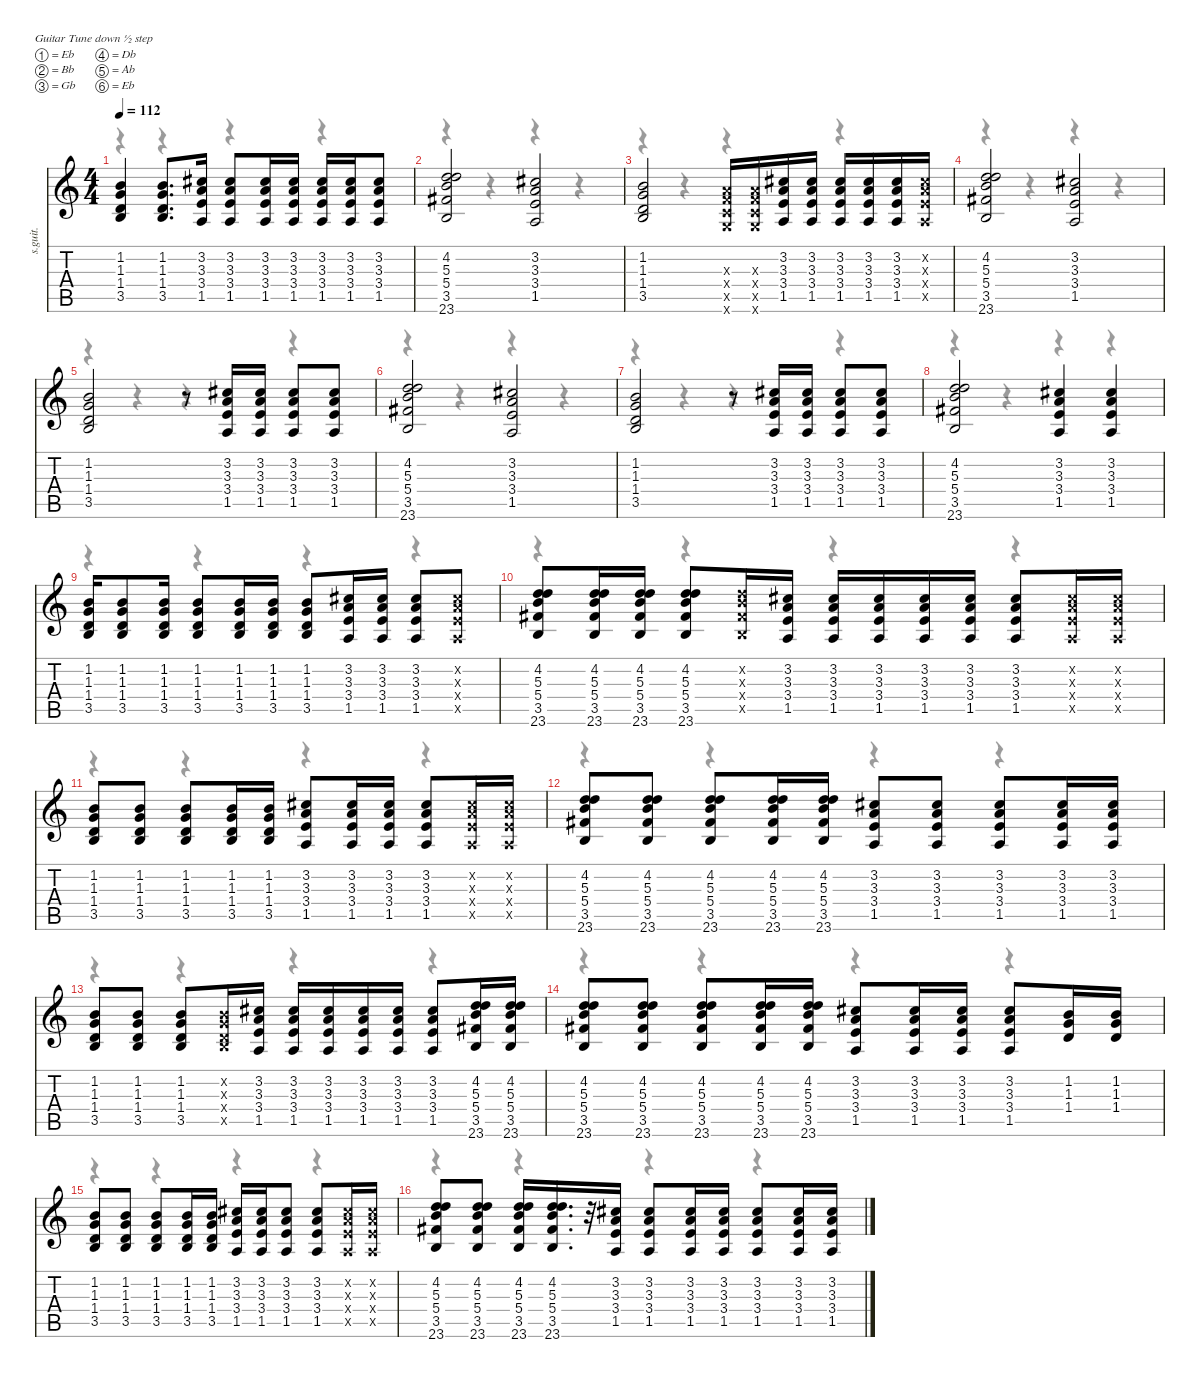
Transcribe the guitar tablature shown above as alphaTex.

\defaultSystemsLayout 4
\hideDynamics
\bracketExtendMode nobrackets
\otherSystemsTrackNameOrientation horizontal
\track ("Acoustic - Dave Mason" "s.guit.") {instrument acousticguitarsteel}
\staff {score tabs}
\tuning (Eb4 Bb3 Gb3 Db3 Ab2 Eb2)
\voice
\ts (4 4)
\tempo 112
\clef g2
\ks c
(1.2 1.3 1.4 3.5).4{dy f beam Up} (1.2 1.3 1.4 3.5).8{d beam Up} (3.2{acc #} 3.3 3.4 1.5).16{beam Up} (3.2{acc #} 3.3 3.4 1.5).8{beam Up} (3.2{acc #} 3.3 3.4 1.5).16{beam Up} (3.2{acc #} 3.3 3.4 1.5).16{beam Up} (3.2{acc #} 3.3 3.4 1.5).16{beam Up} (3.2{acc #} 3.3 3.4 1.5).16{beam Up} (3.2{acc #} 3.3 3.4 1.5).8{beam Up} |
(23.6 4.2 5.3 5.4{acc #} 3.5).2{beam Up} (3.2{acc #} 3.3 3.4 1.5).2{beam Up} |
(1.2 1.3 1.4 3.5).2{beam Up} (3.3{x} 4.4{x} 4.5{x} 4.6{x}).16{beam Up} (3.3{x} 4.4{x} 4.5{x} 4.6{x}).16{beam Up} (3.2{acc #} 3.3 3.4 1.5).16{beam Up} (3.2{acc #} 3.3 3.4 1.5).16{beam Up} (3.2{acc #} 3.3 3.4 1.5).16{beam Up} (3.2{acc #} 3.3 3.4 1.5).16{beam Up} (3.2{acc #} 3.3 3.4 1.5).16{beam Up} (3.2{x acc #} 3.3{x} 3.4{x} 1.5{x}).16{beam Up} |
(23.6 4.2 5.3 5.4{acc #} 3.5).2{beam Up} (3.2{acc #} 3.3 3.4 1.5).2{beam Up} |
(1.2 1.3 1.4 3.5).2{beam Up} r.8{beam Up} (3.2{acc #} 3.3 3.4 1.5).16{beam Up} (3.2{acc #} 3.3 3.4 1.5).16{beam Up} (3.2{acc #} 3.3 3.4 1.5).8{beam Up} (3.2{acc #} 3.3 3.4 1.5).8{beam Up} |
(23.6 4.2 5.3 5.4{acc #} 3.5).2{beam Up} (3.2{acc #} 3.3 3.4 1.5).2{beam Up} |
(1.2 1.3 1.4 3.5).2{beam Up} r.8{beam Up} (3.2{acc #} 3.3 3.4 1.5).16{beam Up} (3.2{acc #} 3.3 3.4 1.5).16{beam Up} (3.2{acc #} 3.3 3.4 1.5).8{beam Up} (3.2{acc #} 3.3 3.4 1.5).8{beam Up} |
(23.6 4.2 5.3 5.4{acc #} 3.5).2{beam Up} (3.2{acc #} 3.3 3.4 1.5).4{beam Up} (3.2{acc #} 3.3 3.4 1.5).4{beam Up} |
(1.2 1.3 1.4 3.5).16{beam Up} (1.2 1.3 1.4 3.5).8{beam Up} (1.2 1.3 1.4 3.5).16{beam Up} (1.2 1.3 1.4 3.5).8{beam Up} (1.2 1.3 1.4 3.5).16{beam Up} (1.2 1.3 1.4 3.5).16{beam Up} (1.2 1.3 1.4 3.5).8{beam Up} (3.2{acc #} 3.3 3.4 1.5).16{beam Up} (3.2{acc #} 3.3 3.4 1.5).16{beam Up} (3.2{acc #} 3.3 3.4 1.5).8{beam Up} (3.2{x acc #} 3.3{x} 3.4{x} 1.5{x}).8{beam Up} |
(23.6 4.2 5.3 5.4{acc #} 3.5).8{beam Up} (23.6 4.2 5.3 5.4{acc #} 3.5).16{beam Up} (23.6 4.2 5.3 5.4{acc #} 3.5).16{beam Up} (23.6 4.2 5.3 5.4{acc #} 3.5).8{beam Up} (4.2{x} 5.3{x} 5.4{x acc #} 3.5{x}).16{beam Up} (3.2{acc #} 3.3 3.4 1.5).16{beam Up} (3.2{acc #} 3.3 3.4 1.5).16{beam Up} (3.2{acc #} 3.3 3.4 1.5).16{beam Up} (3.2{acc #} 3.3 3.4 1.5).16{beam Up} (3.2{acc #} 3.3 3.4 1.5).16{beam Up} (3.2{acc #} 3.3 3.4 1.5).8{beam Up} (3.2{x acc #} 3.3{x} 3.4{x} 1.5{x}).16{beam Up} (3.2{x acc #} 3.3{x} 3.4{x} 1.5{x}).16{beam Up} |
(1.2 1.3 1.4 3.5).8{beam Up} (1.2 1.3 1.4 3.5).8{beam Up} (1.2 1.3 1.4 3.5).8{beam Up} (1.2 1.3 1.4 3.5).16{beam Up} (1.2 1.3 1.4 3.5).16{beam Up} (3.2{acc #} 3.3 3.4 1.5).8{beam Up} (3.2{acc #} 3.3 3.4 1.5).16{beam Up} (3.2{acc #} 3.3 3.4 1.5).16{beam Up} (3.2{acc #} 3.3 3.4 1.5).8{beam Up} (3.2{x acc #} 3.3{x} 3.4{x} 1.5{x}).16{beam Up} (3.2{x acc #} 3.3{x} 3.4{x} 1.5{x}).16{beam Up} |
(23.6 4.2 5.3 5.4{acc #} 3.5).8{beam Up} (23.6 4.2 5.3 5.4{acc #} 3.5).8{beam Up} (23.6 4.2 5.3 5.4{acc #} 3.5).8{beam Up} (23.6 4.2 5.3 5.4{acc #} 3.5).16{beam Up} (23.6 4.2 5.3 5.4{acc #} 3.5).16{beam Up} (3.2{acc #} 3.3 3.4 1.5).8{beam Up} (3.2{acc #} 3.3 3.4 1.5).8{beam Up} (3.2{acc #} 3.3 3.4 1.5).8{beam Up} (3.2{acc #} 3.3 3.4 1.5).16{beam Up} (3.2{acc #} 3.3 3.4 1.5).16{beam Up} |
(1.2 1.3 1.4 3.5).8{beam Up} (1.2 1.3 1.4 3.5).8{beam Up} (1.2 1.3 1.4 3.5).8{beam Up} (1.2{x} 1.3{x} 1.4{x} 3.5{x}).16{beam Up} (3.2{acc #} 3.3 3.4 1.5).16{beam Up} (3.2{acc #} 3.3 3.4 1.5).16{beam Up} (3.2{acc #} 3.3 3.4 1.5).16{beam Up} (3.2{acc #} 3.3 3.4 1.5).16{beam Up} (3.2{acc #} 3.3 3.4 1.5).16{beam Up} (3.2{acc #} 3.3 3.4 1.5).8{beam Up} (23.6 4.2 5.3 5.4{acc #} 3.5).16{beam Up} (23.6 4.2 5.3 5.4{acc #} 3.5).16{beam Up} |
(23.6 4.2 5.3 5.4{acc #} 3.5).8{beam Up} (23.6 4.2 5.3 5.4{acc #} 3.5).8{beam Up} (23.6 4.2 5.3 5.4{acc #} 3.5).8{beam Up} (23.6 4.2 5.3 5.4{acc #} 3.5).16{beam Up} (23.6 4.2 5.3 5.4{acc #} 3.5).16{beam Up} (3.2{acc #} 3.3 3.4 1.5).8{beam Up} (3.2{acc #} 3.3 3.4 1.5).16{beam Up} (3.2{acc #} 3.3 3.4 1.5).16{beam Up} (3.2{acc #} 3.3 3.4 1.5).8{beam Up} (1.2 1.3 1.4).16{beam Up} (1.2 1.3 1.4).16{beam Up} |
(1.2 1.3 1.4 3.5).8{beam Up} (1.2 1.3 1.4 3.5).8{beam Up} (1.2 1.3 1.4 3.5).8{beam Up} (1.2 1.3 1.4 3.5).16{beam Up} (1.2 1.3 1.4 3.5).16{beam Up} (3.2{acc #} 3.3 3.4 1.5).16{beam Up} (3.2{acc #} 3.3 3.4 1.5).16{beam Up} (3.2{acc #} 3.3 3.4 1.5).8{beam Up} (3.2{acc #} 3.3 3.4 1.5).8{beam Up} (3.2{x acc #} 3.3{x} 3.4{x} 1.5{x}).16{beam Up} (3.2{x acc #} 3.3{x} 3.4{x} 1.5{x}).16{beam Up} |
(23.6 4.2 5.3 5.4{acc #} 3.5).8{beam Up} (23.6 4.2 5.3 5.4{acc #} 3.5).8{beam Up} (23.6 4.2 5.3 5.4{acc #} 3.5).16{beam Up} (23.6 4.2 5.3 5.4{acc #} 3.5).16{d beam Up} r.32{beam Up} (3.2{acc #} 3.3 3.4 1.5).16{beam Up} (3.2{acc #} 3.3 3.4 1.5).8{beam Up} (3.2{acc #} 3.3 3.4 1.5).16{beam Up} (3.2{acc #} 3.3 3.4 1.5).16{beam Up} (3.2{acc #} 3.3 3.4 1.5).8{beam Up} (3.2{acc #} 3.3 3.4 1.5).16{beam Up} (3.2{acc #} 3.3 3.4 1.5).16{beam Up}
\voice
\clef g2
\ottava regular
\simile none
\ks c
r.4{dy mf beam Down} r.4{beam Down} r.4{beam Down} r.4{beam Down} |
r.4{beam Down} r.4{beam Down} r.4{beam Down} r.4{beam Down} |
r.4{beam Down} r.4{beam Down} r.4{beam Down} r.4{beam Down} |
r.4{beam Down} r.4{beam Down} r.4{beam Down} r.4{beam Down} |
r.4{beam Down} r.4{beam Down} r.4{beam Down} r.4{beam Down} |
r.4{beam Down} r.4{beam Down} r.4{beam Down} r.4{beam Down} |
r.4{beam Down} r.4{beam Down} r.4{beam Down} r.4{beam Down} |
r.4{beam Down} r.4{beam Down} r.4{beam Down} r.4{beam Down} |
r.4{beam Down} r.4{beam Down} r.4{beam Down} r.4{beam Down} |
r.4{beam Down} r.4{beam Down} r.4{beam Down} r.4{beam Down} |
r.4{beam Down} r.4{beam Down} r.4{beam Down} r.4{beam Down} |
r.4{beam Down} r.4{beam Down} r.4{beam Down} r.4{beam Down} |
r.4{beam Down} r.4{beam Down} r.4{beam Down} r.4{beam Down} |
r.4{beam Down} r.4{beam Down} r.4{beam Down} r.4{beam Down} |
r.4{beam Down} r.4{beam Down} r.4{beam Down} r.4{beam Down} |
r.4{beam Down} r.4{beam Down} r.4{beam Down} r.4{beam Down}
